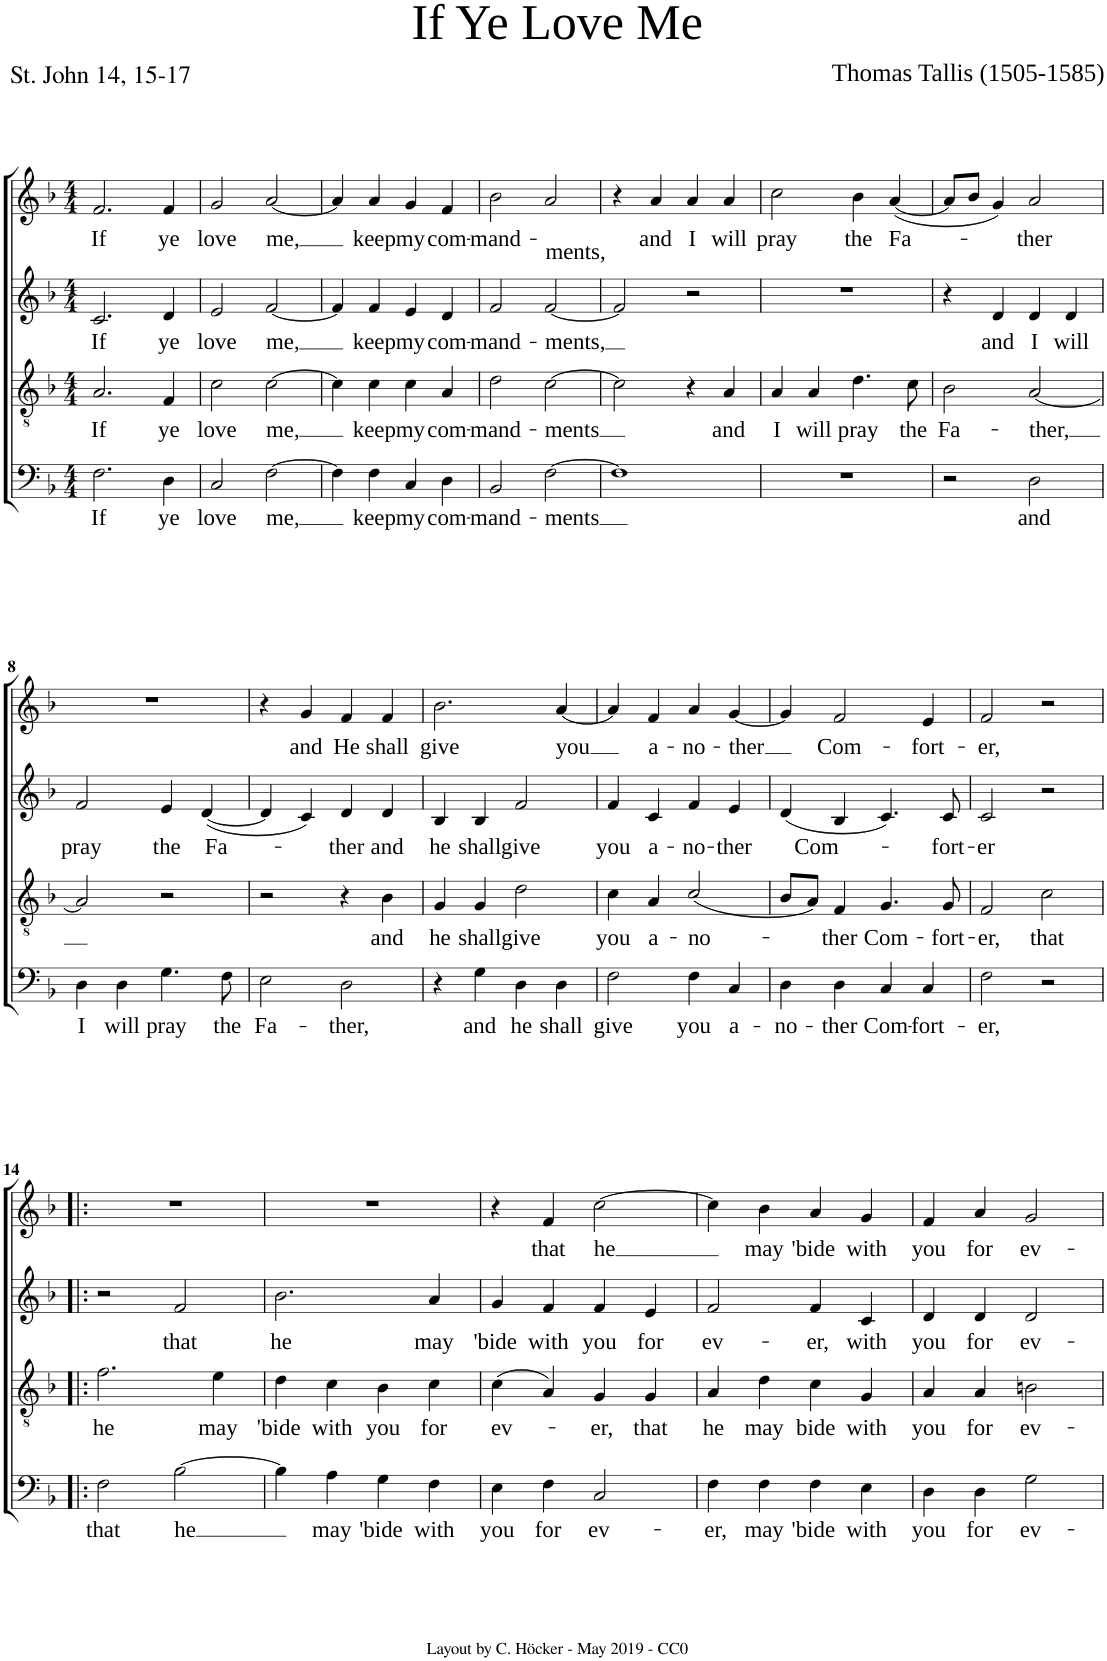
**kern	**text	**kern	**text	**kern	**text	**kern	**text
*part4	*part4	*part3	*part3	*part2	*part2	*part1	*part1
*staff4	*staff4	*staff3	*staff3	*staff2	*staff2	*staff1	*staff1
*I"Basso	*	*I"Tenore	*	*I"Alto	*	*I"Soprano	*
*I'B	*	*I'T	*	*I'A	*	*I'S	*
*clefF4	*	*clefGv2	*	*clefG2	*	*clefG2	*
*k[b-]	*	*k[b-]	*	*k[b-]	*	*k[b-]	*
*M4/4	*	*M4/4	*	*M4/4	*	*M4/4	*
=1	=1	=1	=1	=1	=1	=1	=1
!	!LO:LY:b	!	!LO:LY:b	!	!LO:LY:b	!	!LO:LY:b
2.F\	If	2.A/	If	2.c/	If	2.f/	If
!	!LO:LY:b	!	!LO:LY:b	!	!LO:LY:b	!	!LO:LY:b
4D\	ye	4F/	ye	4d/	ye	4f/	ye
=2	=2	=2	=2	=2	=2	=2	=2
!	!LO:LY:b	!	!LO:LY:b	!	!LO:LY:b	!	!LO:LY:b
2C/	love	2c\	love	2e/	love	2g/	love
!	!LO:LY:b	!	!LO:LY:b	!	!LO:LY:b	!	!LO:LY:b
[2F\	me,	[2c\	me,	[2f/	me,	[2a/	me,
=3	=3	=3	=3	=3	=3	=3	=3
4F\]	.	4c\]	.	4f/]	.	4a/]	.
!	!LO:LY:b	!	!LO:LY:b	!	!LO:LY:b	!	!LO:LY:b
4F\	keep	4c\	keep	4f/	keep	4a/	keep
!	!LO:LY:b	!	!LO:LY:b	!	!LO:LY:b	!	!LO:LY:b
4C/	my	4c\	my	4e/	my	4g/	my
!	!LO:LY:b	!	!LO:LY:b	!	!LO:LY:b	!	!LO:LY:b
4D\	com-	4A/	com-	4d/	com-	4f/	com-
=4	=4	=4	=4	=4	=4	=4	=4
!	!LO:LY:b	!	!LO:LY:b	!	!LO:LY:b	!	!LO:LY:b
2BB-/	-mand-	2d\	-mand-	2f/	-mand-	2b-\	-mand-
!	!LO:LY:b	!	!LO:LY:b	!	!LO:LY:b	!	!LO:LY:b
[2F\	-ments	[2c\	-ments	[2f/	-ments,	2a/	-ments,
=5	=5	=5	=5	=5	=5	=5	=5
1F]	.	2c\]	.	2f/]	.	4r	.
!	!	!	!	!	!	!	!LO:LY:b
.	.	.	.	.	.	4a/	and
!	!	!	!	!	!	!	!LO:LY:b
.	.	4r	.	2r	.	4a/	I
!	!	!	!LO:LY:b	!	!	!	!LO:LY:b
.	.	4A/	and	.	.	4a/	will
=6	=6	=6	=6	=6	=6	=6	=6
!	!	!	!LO:LY:b	!	!	!	!LO:LY:b
1r	.	4A/	I	1r	.	2cc\	pray
!	!	!	!LO:LY:b	!	!	!	!
.	.	4A/	will	.	.	.	.
!	!	!	!LO:LY:b	!	!	!	!LO:LY:b
.	.	4.d\	pray	.	.	4b-\	the
!	!	!	!	!	!	!	!LO:LY:b
.	.	.	.	.	.	([4a/	Fa-
!	!	!	!LO:LY:b	!	!	!	!
.	.	8c\	the	.	.	.	.
=7	=7	=7	=7	=7	=7	=7	=7
!	!	!	!LO:LY:b	!	!	!	!
2r	.	2B-\	Fa-	4r	.	8a/L]	.
.	.	.	.	.	.	8b-/J	.
!	!	!	!	!	!LO:LY:b	!	!
.	.	.	.	4d/	and	4g/)	.
!	!LO:LY:b	!	!LO:LY:b	!	!LO:LY:b	!	!LO:LY:b
2D\	and	[2A/	-ther,	4d/	I	2a/	-ther
!	!	!	!	!	!LO:LY:b	!	!
.	.	.	.	4d/	will	.	.
!!LO:LB:g=z
=8	=8	=8	=8	=8	=8	=8	=8
!	!LO:LY:b	!	!	!	!LO:LY:b	!	!
4D\	I	2A/]	.	2f/	pray	1r	.
!	!LO:LY:b	!	!	!	!	!	!
4D\	will	.	.	.	.	.	.
!	!LO:LY:b	!	!	!	!LO:LY:b	!	!
4.G\	pray	2r	.	4e/	the	.	.
!	!	!	!	!	!LO:LY:b	!	!
.	.	.	.	([4d/	Fa-	.	.
!	!LO:LY:b	!	!	!	!	!	!
8F\	the	.	.	.	.	.	.
=9	=9	=9	=9	=9	=9	=9	=9
!	!LO:LY:b	!	!	!	!	!	!
2E\	Fa-	2r	.	4d/]	.	4r	.
!	!	!	!	!	!	!	!LO:LY:b
.	.	.	.	4c/)	.	4g/	and
!	!LO:LY:b	!	!	!	!LO:LY:b	!	!LO:LY:b
2D\	-ther,	4r	.	4d/	-ther	4f/	He
!	!	!	!LO:LY:b	!	!LO:LY:b	!	!LO:LY:b
.	.	4B-\	and	4d/	and	4f/	shall
=10	=10	=10	=10	=10	=10	=10	=10
!	!	!	!LO:LY:b	!	!LO:LY:b	!	!LO:LY:b
4r	.	4G/	he	4B-/	he	2.b-\	give
!	!LO:LY:b	!	!LO:LY:b	!	!LO:LY:b	!	!
4G\	and	4G/	shall	4B-/	shall	.	.
!	!LO:LY:b	!	!LO:LY:b	!	!LO:LY:b	!	!
4D\	he	2d\	give	2f/	give	.	.
!	!LO:LY:b	!	!	!	!	!	!LO:LY:b
4D\	shall	.	.	.	.	[4a/	you
=11	=11	=11	=11	=11	=11	=11	=11
!	!LO:LY:b	!	!LO:LY:b	!	!LO:LY:b	!	!
2F\	give	4c\	you	4f/	you	4a/]	.
!	!	!	!LO:LY:b	!	!LO:LY:b	!	!LO:LY:b
.	.	4A/	a-	4c/	a-	4f/	a-
!	!LO:LY:b	!	!LO:LY:b	!	!LO:LY:b	!	!LO:LY:b
4F\	you	(2c/	-no-	4f/	-no-	4a/	-no-
!	!LO:LY:b	!	!	!	!LO:LY:b	!	!LO:LY:b
4C/	a-	.	.	4e/	-ther	[4g/	-ther
=12	=12	=12	=12	=12	=12	=12	=12
!	!LO:LY:b	!	!	!	!LO:LY:b	!	!
4D\	-no-	8B-/L	.	(4d/	Com-	4g/]	.
.	.	8A/J)	.	.	.	.	.
!	!LO:LY:b	!	!LO:LY:b	!	!	!	!LO:LY:b
4D\	-ther	4F/	-ther	4B-/	.	2f/	Com-
!	!LO:LY:b	!	!LO:LY:b	!	!	!	!
4C/	Com-	4.G/	Com-	4.c/)	.	.	.
!	!LO:LY:b	!	!	!	!	!	!LO:LY:b
4C/	-fort-	.	.	.	.	4e/	-fort-
!	!	!	!LO:LY:b	!	!LO:LY:b	!	!
.	.	8G/	-fort-	8c/	-fort-	.	.
=13	=13	=13	=13	=13	=13	=13	=13
!	!LO:LY:b	!	!LO:LY:b	!	!LO:LY:b	!	!LO:LY:b
2F\	-er,	2F/	-er,	2c/	-er	2f/	-er,
!	!	!	!LO:LY:b	!	!	!	!
2r	.	2c\	that	2r	.	2r	.
!!LO:LB:g=z
=14!|:	=14!|:	=14!|:	=14!|:	=14!|:	=14!|:	=14!|:	=14!|:
!	!LO:LY:b	!	!LO:LY:b	!	!	!	!
2F\	that	2.f\	he	2r	.	1r	.
!	!LO:LY:b	!	!	!	!LO:LY:b	!	!
[2B-\	he	.	.	2f/	that	.	.
!	!	!	!LO:LY:b	!	!	!	!
.	.	4e\	may	.	.	.	.
=15	=15	=15	=15	=15	=15	=15	=15
!	!	!	!LO:LY:b	!	!LO:LY:b	!	!
4B-\]	.	4d\	' bide	2.b-\	he	1r	.
!	!LO:LY:b	!	!LO:LY:b	!	!	!	!
4A\	may	4c\	with	.	.	.	.
!	!LO:LY:b	!	!LO:LY:b	!	!	!	!
4G\	'bide	4B-\	you	.	.	.	.
!	!LO:LY:b	!	!LO:LY:b	!	!LO:LY:b	!	!
4F\	with	4c\	for	4a/	may	.	.
=16	=16	=16	=16	=16	=16	=16	=16
!	!LO:LY:b	!	!LO:LY:b	!	!LO:LY:b	!	!
4E\	you	(4c\	ev-	4g/	'bide	4r	.
!	!LO:LY:b	!	!	!	!LO:LY:b	!	!LO:LY:b
4F\	for	4A/)	.	4f/	with	4f/	that
!	!LO:LY:b	!	!LO:LY:b	!	!LO:LY:b	!	!LO:LY:b
2C/	ev-	4G/	-er,	4f/	you	[2cc\	he
!	!	!	!LO:LY:b	!	!LO:LY:b	!	!
.	.	4G/	that	4e/	for	.	.
=17	=17	=17	=17	=17	=17	=17	=17
!	!LO:LY:b	!	!LO:LY:b	!	!LO:LY:b	!	!
4F\	-er,	4A/	he	2f/	ev-	4cc\]	.
!	!LO:LY:b	!	!LO:LY:b	!	!	!	!LO:LY:b
4F\	may	4d\	may	.	.	4b-\	may
!	!LO:LY:b	!	!LO:LY:b	!	!LO:LY:b	!	!LO:LY:b
4F\	'bide	4c\	bide	4f/	-er,	4a/	'bide
!	!LO:LY:b	!	!LO:LY:b	!	!LO:LY:b	!	!LO:LY:b
4E\	with	4G/	with	4c/	with	4g/	with
=18	=18	=18	=18	=18	=18	=18	=18
!	!LO:LY:b	!	!LO:LY:b	!	!LO:LY:b	!	!LO:LY:b
4D\	you	4A/	you	4d/	you	4f/	you
!	!LO:LY:b	!	!LO:LY:b	!	!LO:LY:b	!	!LO:LY:b
4D\	for	4A/	for	4d/	for	4a/	for
!	!LO:LY:b	!	!LO:LY:b	!	!LO:LY:b	!	!LO:LY:b
2G\	ev-	2Bn\	ev-	2d/	ev-	2g/	ev-
=	=	=	=	=	=	=	=
*-	*-	*-	*-	*-	*-	*-	*-
